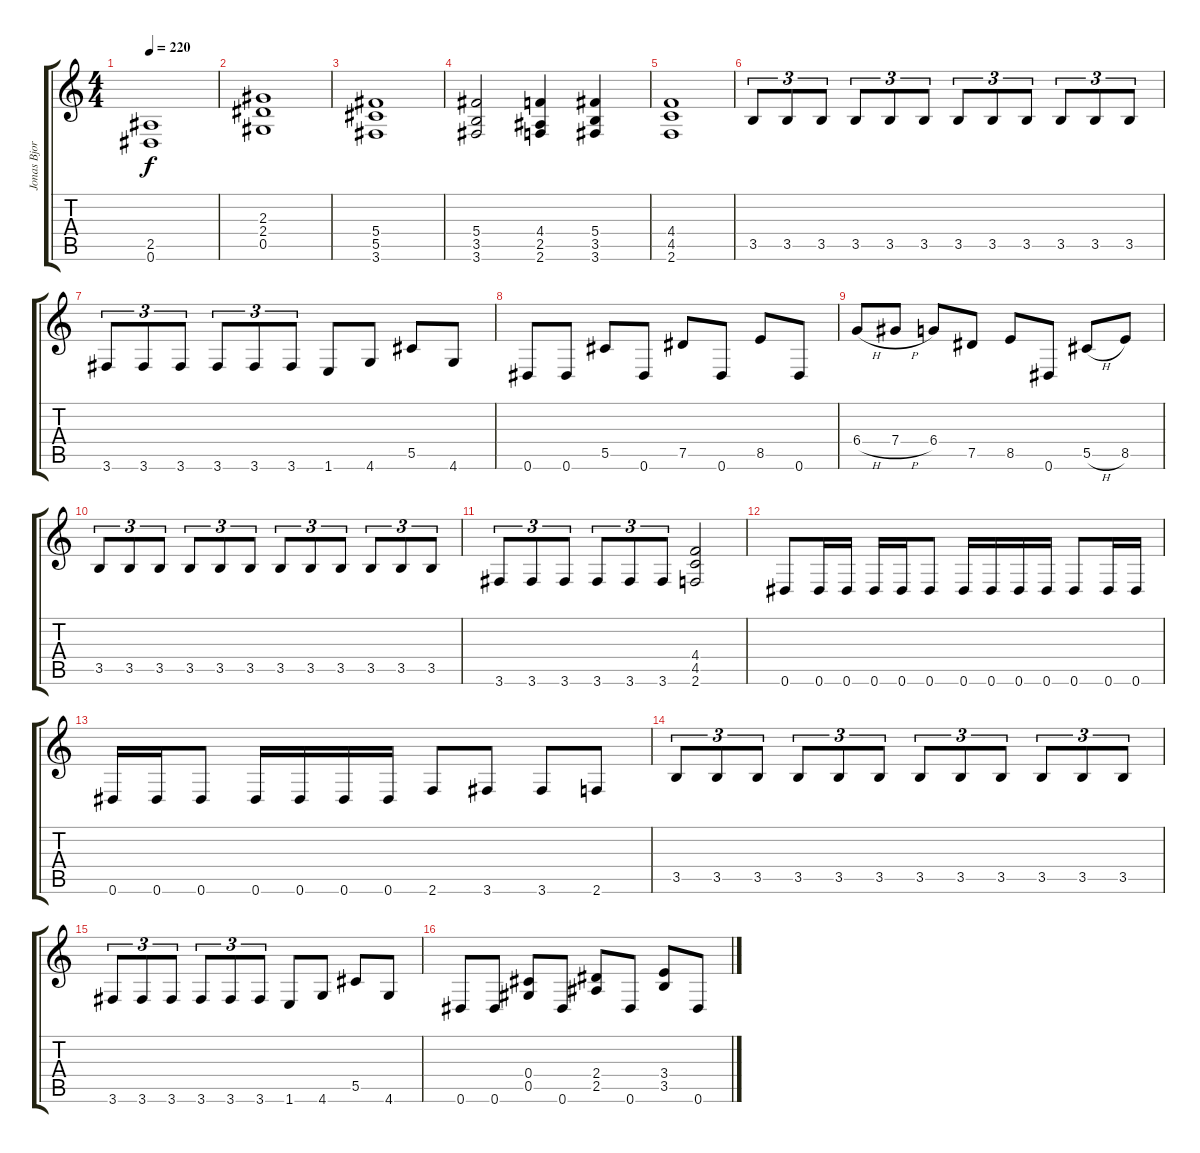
\track ("Jonas Bjorler" "Jonas Bjor") {instrument electricbassfinger}
\staff {score tabs}
\tuning (Eb4 Bb3 Gb3 Db3 Ab2 Eb2) {hide}
\ts (4 4)
\tempo 220
\clef g2
\ks c
(2.5 0.6).1{dy f} |
(2.3 2.4 0.5).1 |
(5.4 5.5 3.6).1 |
(5.4 3.5 3.6).2 (4.4 2.5 2.6).4 (5.4 3.5 3.6).4 |
(4.4 4.5 2.6).1 |
3.5.8{tu (3 2)} 3.5.8{tu (3 2)} 3.5.8{tu (3 2)} 3.5.8{tu (3 2)} 3.5.8{tu (3 2)} 3.5.8{tu (3 2)} 3.5.8{tu (3 2)} 3.5.8{tu (3 2)} 3.5.8{tu (3 2)} 3.5.8{tu (3 2)} 3.5.8{tu (3 2)} 3.5.8{tu (3 2)} |
3.6.8{tu (3 2)} 3.6.8{tu (3 2)} 3.6.8{tu (3 2)} 3.6.8{tu (3 2)} 3.6.8{tu (3 2)} 3.6.8{tu (3 2)} 1.6.8 4.6.8 5.5.8 4.6.8 |
0.6.8 0.6.8 5.5.8 0.6.8 7.5.8 0.6.8 8.5.8 0.6.8 |
6.4{h}.8 7.4{h}.8 6.4.8 7.5.8 8.5.8 0.6.8 5.5{h}.8 8.5.8 |
3.5.8{tu (3 2)} 3.5.8{tu (3 2)} 3.5.8{tu (3 2)} 3.5.8{tu (3 2)} 3.5.8{tu (3 2)} 3.5.8{tu (3 2)} 3.5.8{tu (3 2)} 3.5.8{tu (3 2)} 3.5.8{tu (3 2)} 3.5.8{tu (3 2)} 3.5.8{tu (3 2)} 3.5.8{tu (3 2)} |
3.6.8{tu (3 2)} 3.6.8{tu (3 2)} 3.6.8{tu (3 2)} 3.6.8{tu (3 2)} 3.6.8{tu (3 2)} 3.6.8{tu (3 2)} (4.4 4.5 2.6).2 |
0.6.8 0.6.16 0.6.16 0.6.16 0.6.16 0.6.8 0.6.16 0.6.16 0.6.16 0.6.16 0.6.8 0.6.16 0.6.16 |
0.6.16 0.6.16 0.6.8 0.6.16 0.6.16 0.6.16 0.6.16 2.6.8 3.6.8 3.6.8 2.6.8 |
3.5.8{tu (3 2)} 3.5.8{tu (3 2)} 3.5.8{tu (3 2)} 3.5.8{tu (3 2)} 3.5.8{tu (3 2)} 3.5.8{tu (3 2)} 3.5.8{tu (3 2)} 3.5.8{tu (3 2)} 3.5.8{tu (3 2)} 3.5.8{tu (3 2)} 3.5.8{tu (3 2)} 3.5.8{tu (3 2)} |
3.6.8{tu (3 2)} 3.6.8{tu (3 2)} 3.6.8{tu (3 2)} 3.6.8{tu (3 2)} 3.6.8{tu (3 2)} 3.6.8{tu (3 2)} 1.6.8 4.6.8 5.5.8 4.6.8 |
0.6.8 0.6.8 (0.4 0.5).8 0.6.8 (2.4 2.5).8 0.6.8 (3.4 3.5).8 0.6.8
